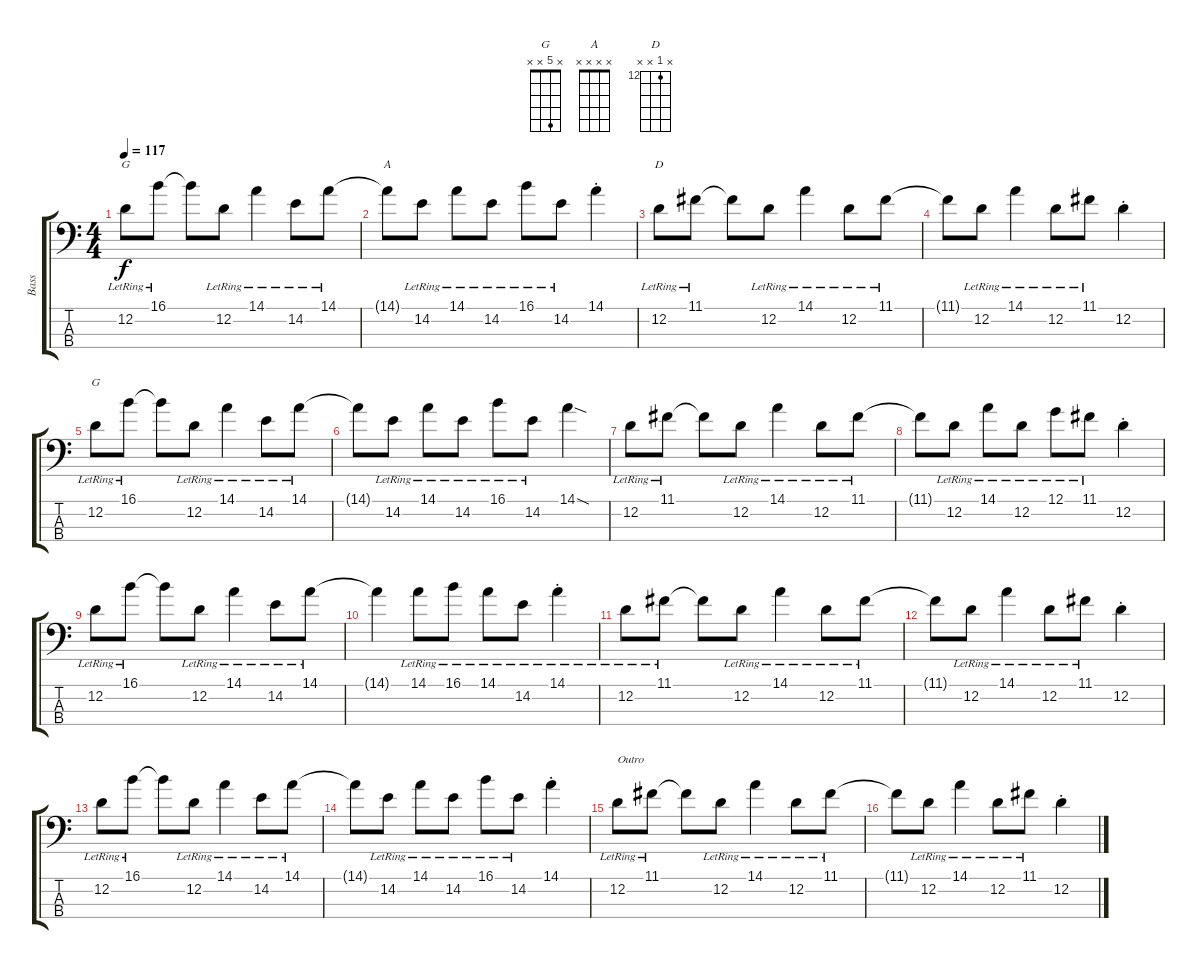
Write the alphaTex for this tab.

\track ("Bass" "Bass") {instrument electricbasspick}
\staff {score tabs}
\tuning (G2 D2 A1 E1) {hide}
\chord ("G" x 12 x x) {firstfret 12}
\chord ("A" x x x x)
\chord ("D" x 12 x x) {firstfret 12}
\chord ("G" x 5 x x)
\ts (4 4)
\tempo 117
\clef f4
\ks c
12.2{lr}.8{ch "G" dy f} 16.1{lr}.8 16.1{t}.8 12.2{lr}.8 14.1{lr}.4 14.2{lr}.8 14.1{lr}.8 |
14.1{t}.8{ch "A"} 14.2{lr}.8 14.1{lr}.8 14.2{lr}.8 16.1{lr}.8 14.2{lr}.8 14.1{st}.4 |
12.2{lr}.8{ch "D"} 11.1{lr}.8 11.1{t}.8 12.2{lr}.8 14.1{lr}.4 12.2{lr}.8 11.1{lr}.8 |
11.1{t}.8 12.2{lr}.8 14.1{lr}.4 12.2{lr}.8 11.1{lr}.8 12.2{st}.4 |
12.2{lr}.8{ch "G"} 16.1{lr}.8 16.1{t}.8 12.2{lr}.8 14.1{lr}.4 14.2{lr}.8 14.1{lr}.8 |
14.1{t}.8 14.2{lr}.8 14.1{lr}.8 14.2{lr}.8 16.1{lr}.8 14.2{lr}.8 14.1{sod}.4 |
12.2{lr}.8 11.1{lr}.8 11.1{t}.8 12.2{lr}.8 14.1{lr}.4 12.2{lr}.8 11.1{lr}.8 |
11.1{t}.8 12.2{lr}.8 14.1{lr}.8 12.2{lr}.8 12.1{lr}.8 11.1{lr}.8 12.2{st}.4 |
12.2{lr}.8 16.1{lr}.8 16.1{t}.8 12.2{lr}.8 14.1{lr}.4 14.2{lr}.8 14.1{lr}.8 |
14.1{t}.4 14.1{lr}.8 16.1{lr}.8 14.1{lr}.8 14.2{lr}.8 14.1{st lr}.4 |
12.2{lr}.8 11.1{lr}.8 11.1{t}.8 12.2{lr}.8 14.1{lr}.4 12.2{lr}.8 11.1{lr}.8 |
11.1{t}.8 12.2{lr}.8 14.1{lr}.4 12.2{lr}.8 11.1{lr}.8 12.2{st}.4 |
12.2{lr}.8 16.1{lr}.8 16.1{t}.8 12.2{lr}.8 14.1{lr}.4 14.2{lr}.8 14.1{lr}.8 |
14.1{t}.8 14.2{lr}.8 14.1{lr}.8 14.2{lr}.8 16.1{lr}.8 14.2{lr}.8 14.1{st}.4 |
12.2{lr}.8{txt "Outro"} 11.1{lr}.8 11.1{t}.8 12.2{lr}.8 14.1{lr}.4 12.2{lr}.8 11.1{lr}.8 |
11.1{t}.8 12.2{lr}.8 14.1{lr}.4 12.2{lr}.8 11.1{lr}.8 12.2{st}.4
